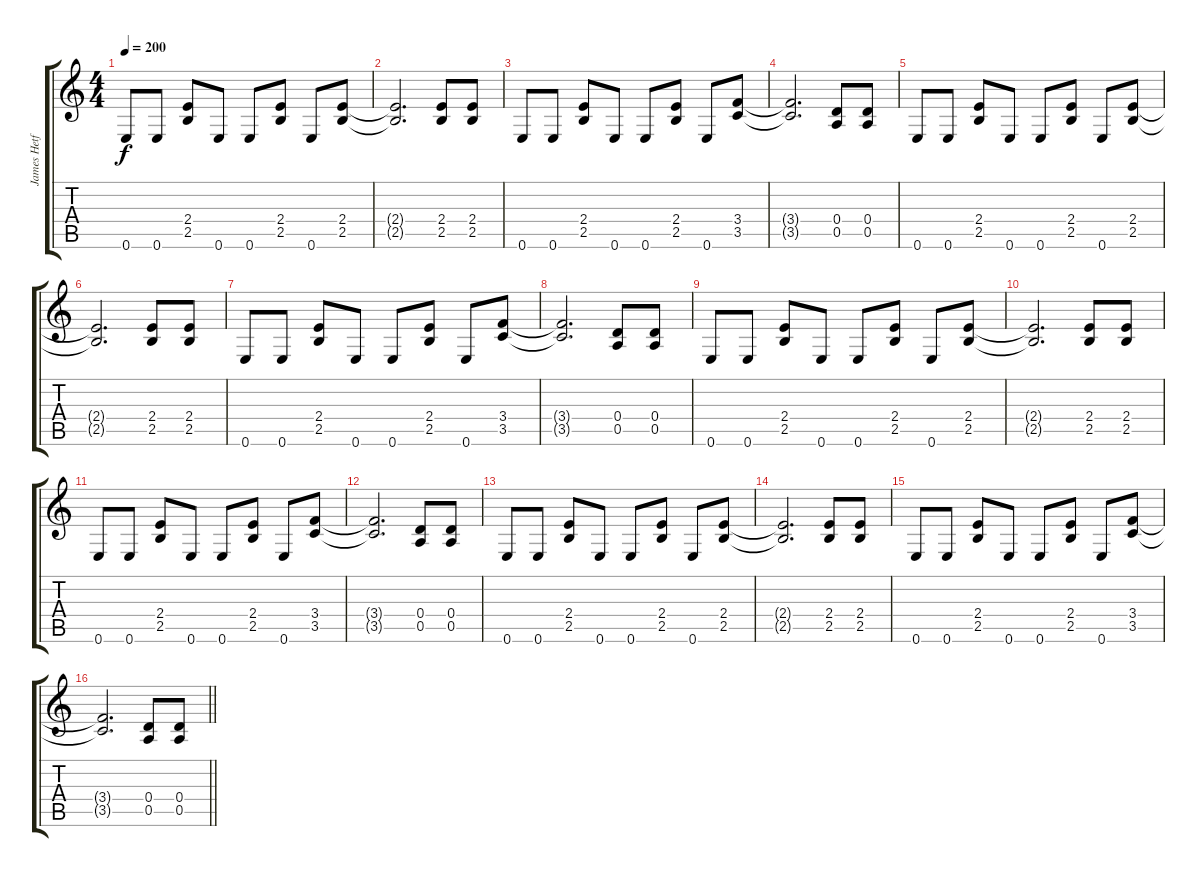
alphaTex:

\track ("James Hetfield (Guitar)" "James Hetf") {instrument distortionguitar}
\staff {score tabs}
\tuning (E4 B3 G3 D3 A2 E2) {hide}
\ts (4 4)
\tempo 200
\clef g2
\ks c
0.6.8{dy f} 0.6.8 (2.4 2.5).8 0.6.8 0.6.8 (2.4 2.5).8 0.6.8 (2.4 2.5).8 |
(2.4{t} 2.5{t}).2{d} (2.4 2.5).8 (2.4 2.5).8 |
0.6.8 0.6.8 (2.4 2.5).8 0.6.8 0.6.8 (2.4 2.5).8 0.6.8 (3.4 3.5).8 |
(3.4{t} 3.5{t}).2{d} (0.4 0.5).8 (0.4 0.5).8 |
0.6.8 0.6.8 (2.4 2.5).8 0.6.8 0.6.8 (2.4 2.5).8 0.6.8 (2.4 2.5).8 |
(2.4{t} 2.5{t}).2{d} (2.4 2.5).8 (2.4 2.5).8 |
0.6.8 0.6.8 (2.4 2.5).8 0.6.8 0.6.8 (2.4 2.5).8 0.6.8 (3.4 3.5).8 |
(3.4{t} 3.5{t}).2{d} (0.4 0.5).8 (0.4 0.5).8 |
0.6.8 0.6.8 (2.4 2.5).8 0.6.8 0.6.8 (2.4 2.5).8 0.6.8 (2.4 2.5).8 |
(2.4{t} 2.5{t}).2{d} (2.4 2.5).8 (2.4 2.5).8 |
0.6.8 0.6.8 (2.4 2.5).8 0.6.8 0.6.8 (2.4 2.5).8 0.6.8 (3.4 3.5).8 |
(3.4{t} 3.5{t}).2{d} (0.4 0.5).8 (0.4 0.5).8 |
0.6.8 0.6.8 (2.4 2.5).8 0.6.8 0.6.8 (2.4 2.5).8 0.6.8 (2.4 2.5).8 |
(2.4{t} 2.5{t}).2{d} (2.4 2.5).8 (2.4 2.5).8 |
0.6.8 0.6.8 (2.4 2.5).8 0.6.8 0.6.8 (2.4 2.5).8 0.6.8 (3.4 3.5).8 |
\barLineRight lightlight
(3.4{t} 3.5{t}).2{d} (0.4 0.5).8 (0.4 0.5).8
